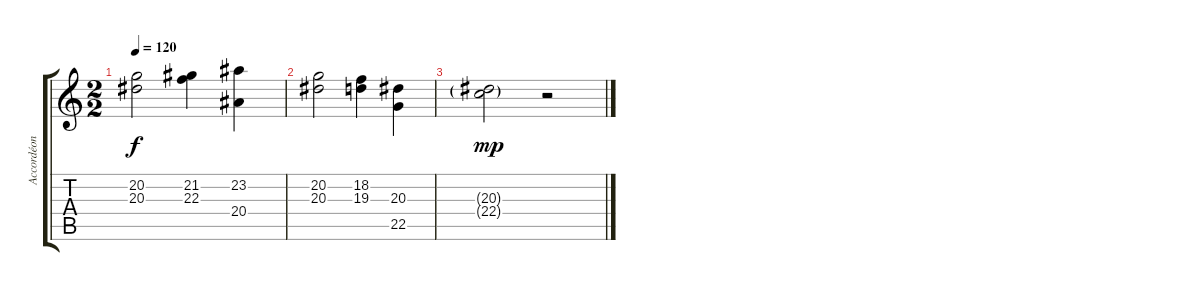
\track ("Accordéon" "Accordéon") {instrument tangoaccordion}
\staff {score tabs}
\tuning (E4 B3 G3 D3 A2 E2) {hide}
\ts (2 2)
\tempo 120
\clef g2
\ks c
(20.2 20.3).2{dy f} (21.2 22.3).4 (23.2 20.4).4 |
(20.2 20.3).2 (18.2 19.3).4 (20.3 22.5).4 |
(20.3{g} 22.4{g}).2{dy mp} r.2
